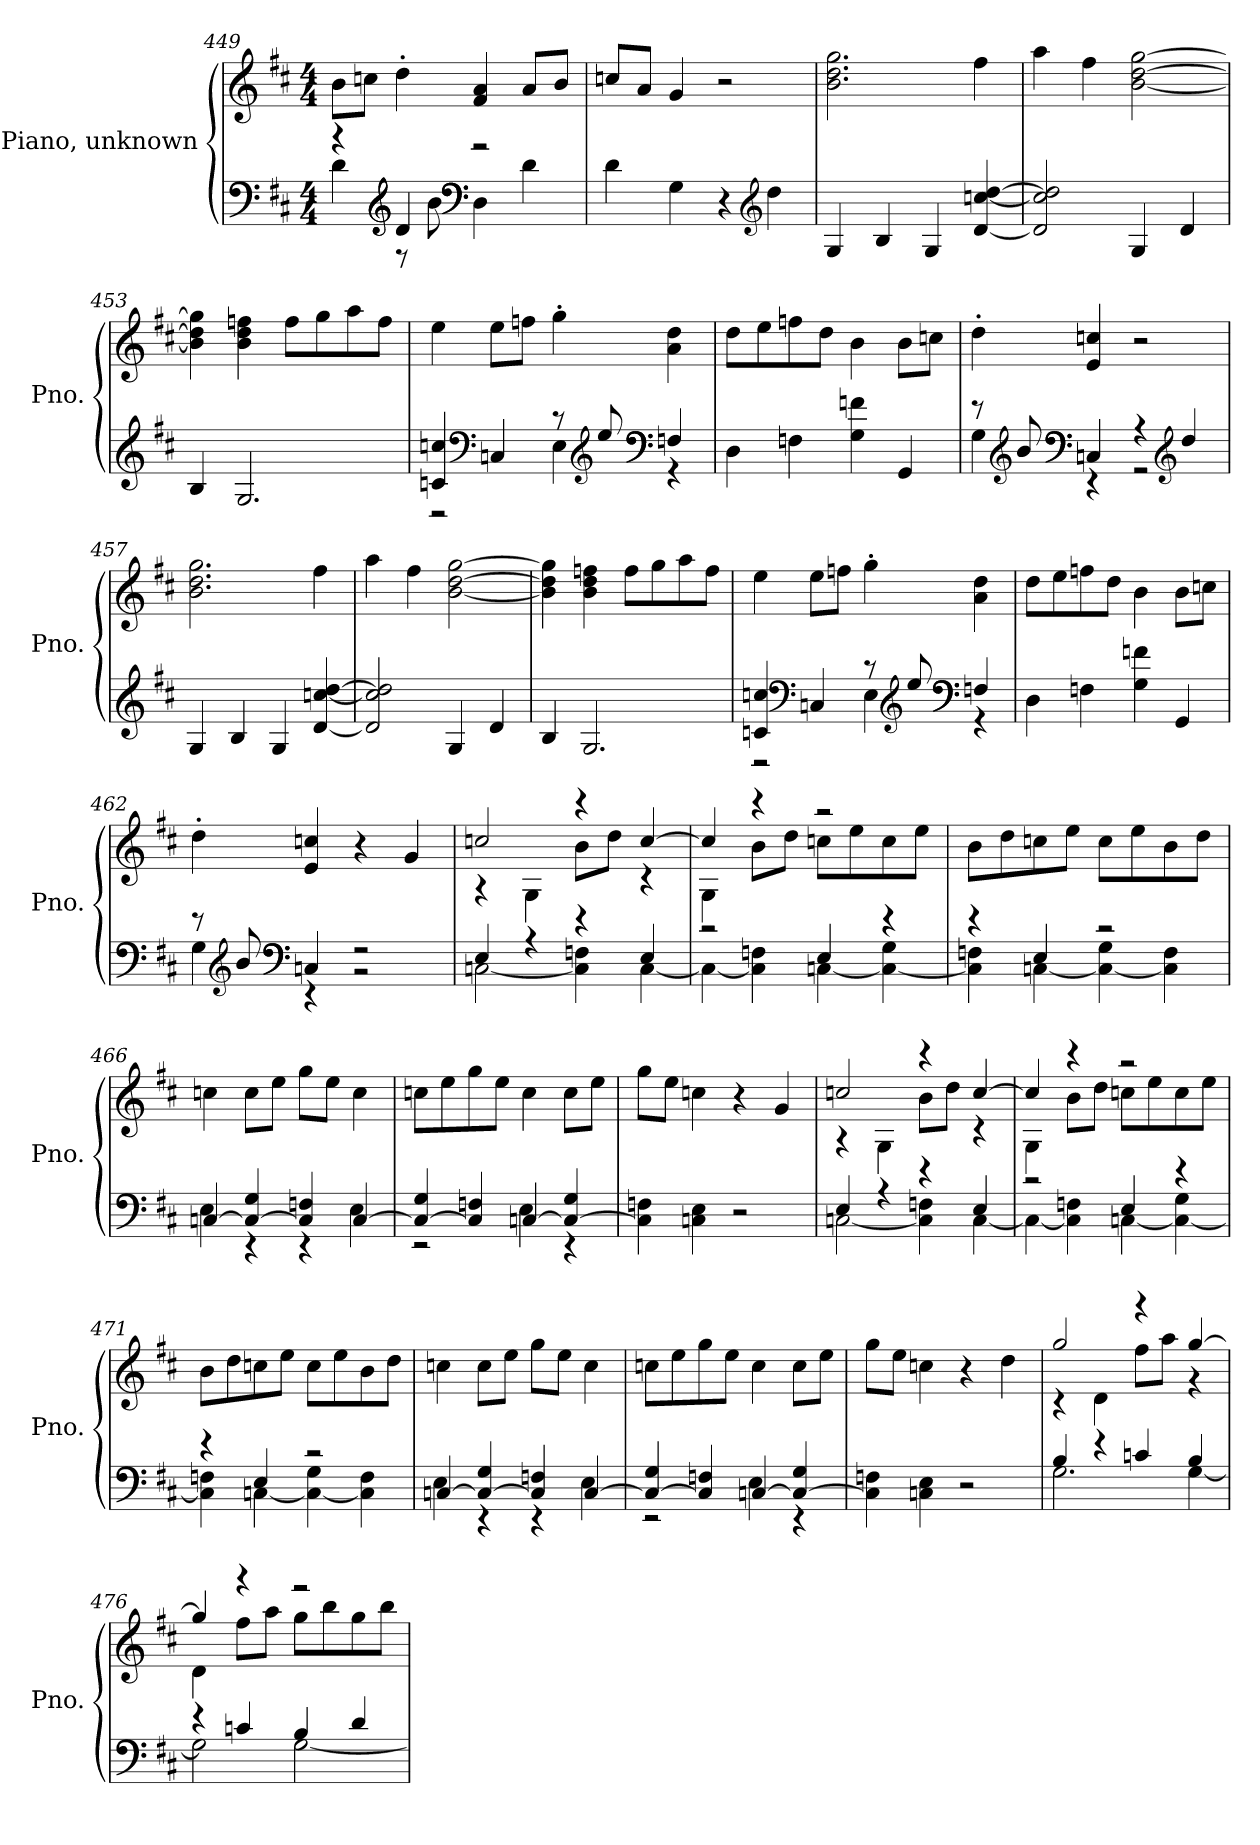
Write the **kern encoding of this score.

**kern	**kern
*part1	*part1
*staff2	*staff1
*I"Piano, unknown	*
*I'Pno.	*
!!LO:PB:g=z
*clefF4	*clefG2
*k[f#c#]	*k[f#c#]
*M4/4	*M4/4
=449	=449
*^	*
4r	4d\	8b\L
.	.	8ccn\J
*clefG2	*	*
4d/	8r	4dd'\
.	8b\	.
*clefF4	*	*
2r	4D\	4f#/ 4a/
.	4d\	8a/L
.	.	8b/J
*v	*v	*
=450	=450
4d\	8ccn/L
.	8a/J
4G\	4g/
4r	2r
*clefG2	*
4dd\	.
=451	=451
4G/	2.b\ 2.dd\ 2.gg\
4B/	.
4G/	.
[4d/ [4ccn/ [4dd/	4ff#\
=452	=452
2d/] 2cc/] 2dd/]	4aa\
.	4ff#\
4G/	[2b\ [2dd\ [2gg\
4d/	.
=453	=453
4B/	4b\] 4dd\] 4gg\]
2.G/	4b\ 4dd\ 4ffn\
.	8ff\L
.	8gg\
.	8aa\
.	8ff\J
!!LO:LB:g=z
=454	=454
*^	*
4cn/ 4ccn/	2r	4ee\
*clefF4	*	*
4Cn/	.	8ee\L
.	.	8ffn\J
8r	4E\	4gg'\
*clefG2	*	*
8ee/	.	.
*clefF4	*	*
4Fn/	4r	4a\ 4dd\
*v	*v	*
=455	=455
4D\	8dd\L
.	8ee\
4Fn\	8ffn\
.	8dd\J
4G\ 4fn\	4b\
4GG/	8b\L
.	8ccn\J
=456	=456
*^	*
8r	4G\	4dd'\
*clefG2	*	*
8b/	.	.
*clefF4	*	*
4Cn/	4r	4e/ 4ccn/
4r	2r	2r
*clefG2	*	*
4dd/	.	.
*v	*v	*
=457	=457
4G/	2.b\ 2.dd\ 2.gg\
4B/	.
4G/	.
[4d/ [4ccn/ [4dd/	4ff#\
!!LO:LB:g=z
=458	=458
2d/] 2cc/] 2dd/]	4aa\
.	4ff#\
4G/	[2b\ [2dd\ [2gg\
4d/	.
=459	=459
4B/	4b\] 4dd\] 4gg\]
2.G/	4b\ 4dd\ 4ffn\
.	8ff\L
.	8gg\
.	8aa\
.	8ff\J
=460	=460
*^	*
4cn/ 4ccn/	2r	4ee\
*clefF4	*	*
4Cn/	.	8ee\L
.	.	8ffn\J
8r	4E\	4gg'\
*clefG2	*	*
8ee/	.	.
*clefF4	*	*
4Fn/	4r	4a\ 4dd\
*v	*v	*
=461	=461
4D\	8dd\L
.	8ee\
4Fn\	8ffn\
.	8dd\J
4G\ 4fn\	4b\
4GG/	8b\L
.	8ccn\J
!!LO:LB:g=z
=462	=462
*^	*
8r	4G\	4dd'\
*clefG2	*	*
8b/	.	.
*clefF4	*	*
4Cn/	4r	4e/ 4ccn/
2r	2r	4r
.	.	4g/
=463	=463	=463
*	*	*^
4E/	[2Cn\	2ccn/	4r
4r	.	.	4G\
4r	4C\] 4Fn\	4r	8b\L
.	.	.	8dd\J
4E/	[4C\	[4cc/	4r
=464	=464	=464	=464
2r	4C\_	4cc/]	4G\
.	4C\] 4Fn\	4r	8b\L
.	.	.	8dd\J
4E/	[4Cn\	2r	8ccn\L
.	.	.	8ee\
4r	4C\_ 4G\	.	8cc\
.	.	.	8ee\J
*	*	*v	*v
=465	=465	=465
4r	4C\] 4Fn\	8b\L
.	.	8dd\
4E/	[4Cn\	8ccn\
.	.	8ee\J
2r	4C\_ 4G\	8cc\L
.	.	8ee\
.	4C\] 4F\	8b\
.	.	8dd\J
=466	=466	=466
[4Cn/	4E\	4ccn\
4C/_ 4G/	4r	8cc\L
.	.	8ee\J
4C/] 4Fn/	4r	8gg\L
.	.	8ee\J
[4C/	4E\	4cc\
!!LO:LB:g=z
=467	=467	=467
4C/_ 4G/	2r	8ccn\L
.	.	8ee\
4C/] 4Fn/	.	8gg\
.	.	8ee\J
[4Cn/	4E\	4cc\
4C/_ 4G/	4r	8cc\L
.	.	8ee\J
*v	*v	*
=468	=468
4C\] 4Fn\	8gg\L
.	8ee\J
4Cn\ 4E\	4ccn\
2r	4r
.	4g/
=469	=469
*^	*^
4E/	[2Cn\	2ccn/	4r
4r	.	.	4G\
4r	4C\] 4Fn\	4r	8b\L
.	.	.	8dd\J
4E/	[4C\	[4cc/	4r
=470	=470	=470	=470
2r	4C\_	4cc/]	4G\
.	4C\] 4Fn\	4r	8b\L
.	.	.	8dd\J
4E/	[4Cn\	2r	8ccn\L
.	.	.	8ee\
4r	4C\_ 4G\	.	8cc\
.	.	.	8ee\J
*	*	*v	*v
=471	=471	=471
4r	4C\] 4Fn\	8b\L
.	.	8dd\
4E/	[4Cn\	8ccn\
.	.	8ee\J
2r	4C\_ 4G\	8cc\L
.	.	8ee\
.	4C\] 4F\	8b\
.	.	8dd\J
!!LO:LB:g=z
=472	=472	=472
[4Cn/	4E\	4ccn\
4C/_ 4G/	4r	8cc\L
.	.	8ee\J
4C/] 4Fn/	4r	8gg\L
.	.	8ee\J
[4C/	4E\	4cc\
=473	=473	=473
4C/_ 4G/	2r	8ccn\L
.	.	8ee\
4C/] 4Fn/	.	8gg\
.	.	8ee\J
[4Cn/	4E\	4cc\
4C/_ 4G/	4r	8cc\L
.	.	8ee\J
*v	*v	*
=474	=474
4C\] 4Fn\	8gg\L
.	8ee\J
4Cn\ 4E\	4ccn\
2r	4r
.	4dd\
=475	=475
*^	*^
4B/	2.G\	2gg/	4r
4r	.	.	4d\
4cn/	.	4r	8ff#\L
.	.	.	8aa\J
4B/	[4G\	[4gg/	4r
=476	=476	=476	=476
4r	2G\]	4gg/]	4d\
4cn/	.	4r	8ff#\L
.	.	.	8aa\J
4B/	[2G\	2r	8gg\L
.	.	.	8bb\
4d/	.	.	8gg\
.	.	.	8bb\J
*v	*v	*	*
*	*v	*v
=	=
*-	*-
